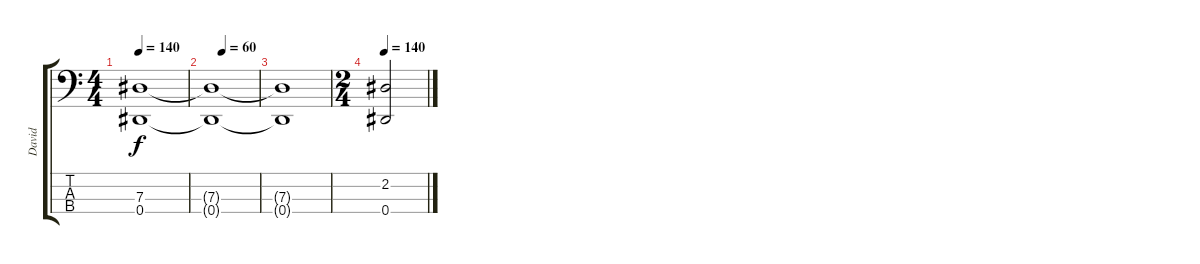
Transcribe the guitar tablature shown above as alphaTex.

\track ("David" "David") {instrument electricbasspick}
\staff {score tabs}
\tuning (Gb2 Db2 Ab1 Eb1) {hide}
\ts (4 4)
\tempo 140
\clef f4
\ks c
(7.3{t} 0.4{t}).1{dy f} |
\tempo (60 0.25)
(7.3{t} 0.4{t}).1 |
(7.3{t} 0.4{t}).1 |
\ts (2 4)
\tempo 140
(2.2 0.4).2
